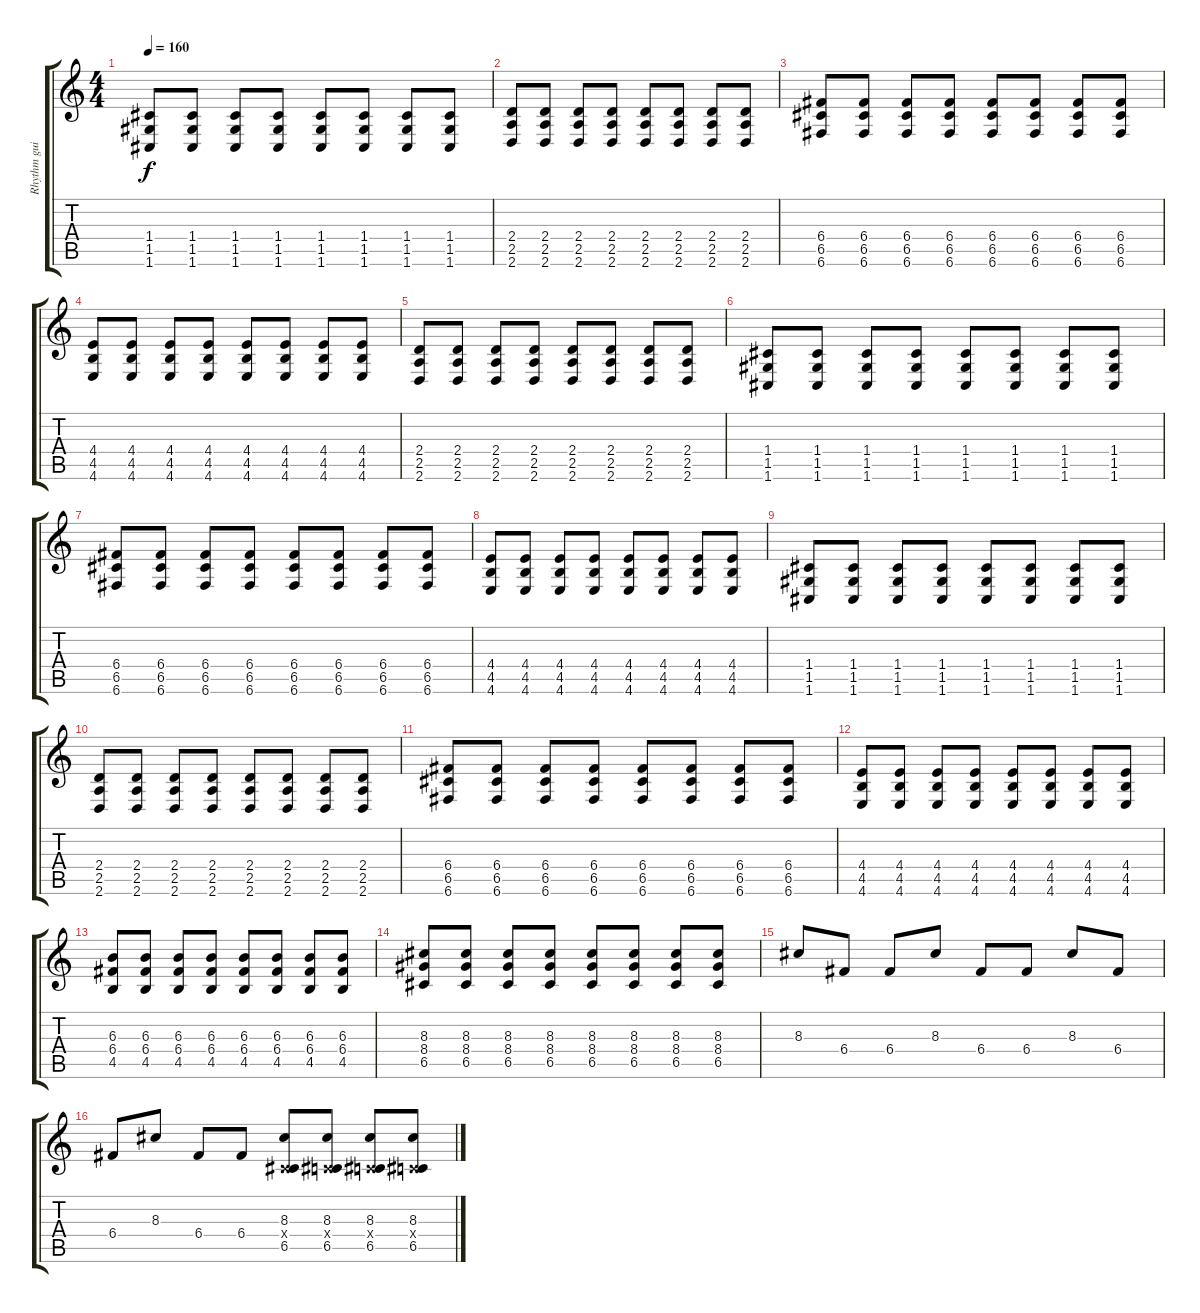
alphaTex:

\track ("Rhythm guitar" "Rhythm gui") {instrument overdrivenguitar}
\staff {score tabs}
\tuning (D4 A3 F3 C3 G2 C2) {hide}
\ts (4 4)
\tempo 160
\clef g2
\ks c
(1.4 1.5 1.6).8{dy f} (1.4 1.5 1.6).8 (1.4 1.5 1.6).8 (1.4 1.5 1.6).8 (1.4 1.5 1.6).8 (1.4 1.5 1.6).8 (1.4 1.5 1.6).8 (1.4 1.5 1.6).8 |
(2.4 2.5 2.6).8 (2.4 2.5 2.6).8 (2.4 2.5 2.6).8 (2.4 2.5 2.6).8 (2.4 2.5 2.6).8 (2.4 2.5 2.6).8 (2.4 2.5 2.6).8 (2.4 2.5 2.6).8 |
(6.4 6.5 6.6).8 (6.4 6.5 6.6).8 (6.4 6.5 6.6).8 (6.4 6.5 6.6).8 (6.4 6.5 6.6).8 (6.4 6.5 6.6).8 (6.4 6.5 6.6).8 (6.4 6.5 6.6).8 |
(4.4 4.5 4.6).8 (4.4 4.5 4.6).8 (4.4 4.5 4.6).8 (4.4 4.5 4.6).8 (4.4 4.5 4.6).8 (4.4 4.5 4.6).8 (4.4 4.5 4.6).8 (4.4 4.5 4.6).8 |
(2.4 2.5 2.6).8 (2.4 2.5 2.6).8 (2.4 2.5 2.6).8 (2.4 2.5 2.6).8 (2.4 2.5 2.6).8 (2.4 2.5 2.6).8 (2.4 2.5 2.6).8 (2.4 2.5 2.6).8 |
(1.4 1.5 1.6).8 (1.4 1.5 1.6).8 (1.4 1.5 1.6).8 (1.4 1.5 1.6).8 (1.4 1.5 1.6).8 (1.4 1.5 1.6).8 (1.4 1.5 1.6).8 (1.4 1.5 1.6).8 |
(6.4 6.5 6.6).8 (6.4 6.5 6.6).8 (6.4 6.5 6.6).8 (6.4 6.5 6.6).8 (6.4 6.5 6.6).8 (6.4 6.5 6.6).8 (6.4 6.5 6.6).8 (6.4 6.5 6.6).8 |
(4.4 4.5 4.6).8 (4.4 4.5 4.6).8 (4.4 4.5 4.6).8 (4.4 4.5 4.6).8 (4.4 4.5 4.6).8 (4.4 4.5 4.6).8 (4.4 4.5 4.6).8 (4.4 4.5 4.6).8 |
(1.4 1.5 1.6).8 (1.4 1.5 1.6).8 (1.4 1.5 1.6).8 (1.4 1.5 1.6).8 (1.4 1.5 1.6).8 (1.4 1.5 1.6).8 (1.4 1.5 1.6).8 (1.4 1.5 1.6).8 |
(2.4 2.5 2.6).8 (2.4 2.5 2.6).8 (2.4 2.5 2.6).8 (2.4 2.5 2.6).8 (2.4 2.5 2.6).8 (2.4 2.5 2.6).8 (2.4 2.5 2.6).8 (2.4 2.5 2.6).8 |
(6.4 6.5 6.6).8 (6.4 6.5 6.6).8 (6.4 6.5 6.6).8 (6.4 6.5 6.6).8 (6.4 6.5 6.6).8 (6.4 6.5 6.6).8 (6.4 6.5 6.6).8 (6.4 6.5 6.6).8 |
(4.4 4.5 4.6).8 (4.4 4.5 4.6).8 (4.4 4.5 4.6).8 (4.4 4.5 4.6).8 (4.4 4.5 4.6).8 (4.4 4.5 4.6).8 (4.4 4.5 4.6).8 (4.4 4.5 4.6).8 |
(6.3 6.4 4.5).8 (6.3 6.4 4.5).8 (6.3 6.4 4.5).8 (6.3 6.4 4.5).8 (6.3 6.4 4.5).8 (6.3 6.4 4.5).8 (6.3 6.4 4.5).8 (6.3 6.4 4.5).8 |
(8.3 8.4 6.5).8 (8.3 8.4 6.5).8 (8.3 8.4 6.5).8 (8.3 8.4 6.5).8 (8.3 8.4 6.5).8 (8.3 8.4 6.5).8 (8.3 8.4 6.5).8 (8.3 8.4 6.5).8 |
8.3.8 6.4.8 6.4.8 8.3.8 6.4.8 6.4.8 8.3.8 6.4.8 |
6.4.8 8.3.8 6.4.8 6.4.8 (8.3 0.4{x} 6.5).8 (8.3 0.4{x} 6.5).8 (8.3 0.4{x} 6.5).8 (8.3 0.4{x} 6.5).8
